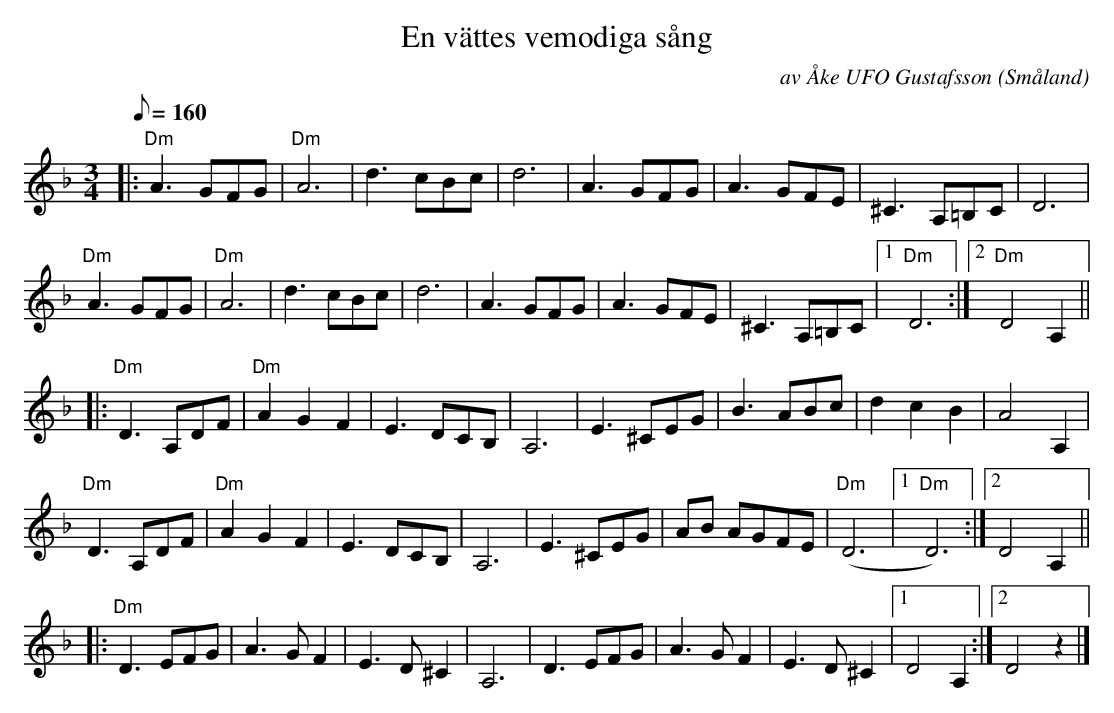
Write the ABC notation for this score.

X:1
T:En vättes vemodiga sång
C:av Åke UFO Gustafsson
O:Småland
M:3/4
L:1/8
Q:160
K:F
|: "Dm"A3 GFG | "Dm"A6 | d3 cBc | d6 | A3 GFG | A3 GFE | ^C3 A,=B,C | D6 |
   "Dm"A3 GFG | "Dm"A6 | d3 cBc | d6 | A3 GFG | A3 GFE | ^C3 A,=B,C |1 "Dm"D6 :|2 "Dm"D4 A,2 ||
|: "Dm"D3 A,DF | "Dm"A2 G2 F2 | E3 DCB, | A,6 | E3 ^CEG | B3 ABc | d2 c2 B2 | A4 A,2 |
   "Dm"D3 A,DF | "Dm"A2 G2 F2 | E3 DCB, | A,6 | E3 ^CEG | AB AGFE | ("Dm"D6 |1 "Dm"D6) :|2 D4 A,2 ||
|: "Dm"D3 EFG | A3 G F2 | E3 D ^C2 | A,6 | D3 EFG | A3 G F2 | E3 D ^C2 |1 D4 A,2 :|2 D4 z2 |]
